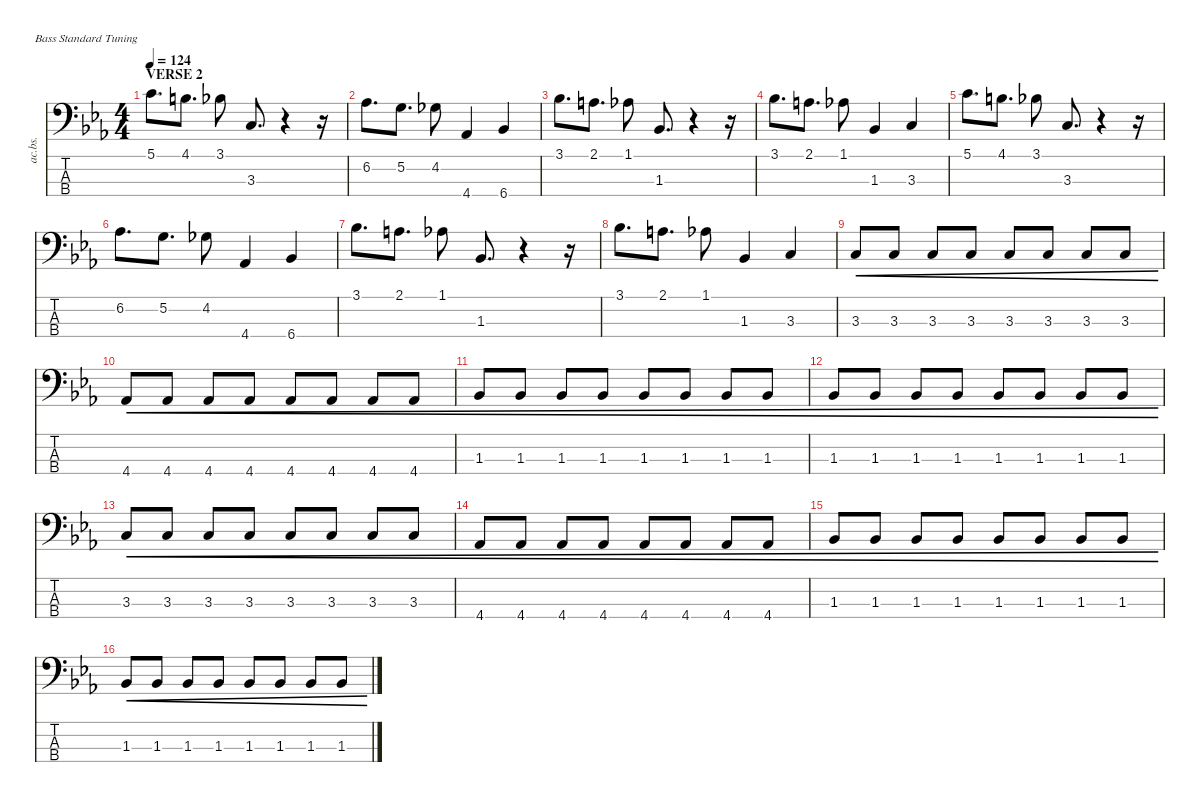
\defaultSystemsLayout 4
\hideDynamics
\bracketExtendMode nobrackets
\otherSystemsTrackNameOrientation horizontal
\track ("Acoustic Bass" "ac.bs.") {instrument acousticbass}
\staff {score tabs}
\tuning (G2 D2 A1 E1)
\ts (4 4)
\section ("" "VERSE 2")
\tempo 124
\clef f4
\ks cminor
5.1{acc forcenatural}.8{d dy mf beam Down} 4.1{acc forcenatural}.8{d beam Down} 3.1{acc b}.8{beam Down} 3.3{acc forcenatural}.8{d beam Up} r.4{beam Up} r.16{beam Up} |
6.2{acc b}.8{d beam Down} 5.2{acc forcenatural}.8{d beam Down} 4.2{acc b}.8{beam Down} 4.4{acc b}.4{beam Up} 6.4{acc b}.4{beam Up} |
3.1{acc b}.8{d beam Down} 2.1{acc forcenatural}.8{d beam Down} 1.1{acc b}.8{beam Down} 1.3{acc b}.8{d beam Up} r.4{beam Up} r.16{beam Up} |
3.1{acc b}.8{d beam Down} 2.1{acc forcenatural}.8{d beam Down} 1.1{acc b}.8{beam Down} 1.3{acc b}.4{beam Up} 3.3{acc forcenatural}.4{beam Up} |
5.1{acc forcenatural}.8{d beam Down} 4.1{acc forcenatural}.8{d beam Down} 3.1{acc b}.8{beam Down} 3.3{acc forcenatural}.8{d beam Up} r.4{beam Up} r.16{beam Up} |
6.2{acc b}.8{d beam Down} 5.2{acc forcenatural}.8{d beam Down} 4.2{acc b}.8{beam Down} 4.4{acc b}.4{beam Up} 6.4{acc b}.4{beam Up} |
3.1{acc b}.8{d beam Down} 2.1{acc forcenatural}.8{d beam Down} 1.1{acc b}.8{beam Down} 1.3{acc b}.8{d beam Up} r.4{beam Up} r.16{beam Up} |
3.1{acc b}.8{d beam Down} 2.1{acc forcenatural}.8{d beam Down} 1.1{acc b}.8{beam Down} 1.3{acc b}.4{beam Up} 3.3{acc forcenatural}.4{beam Up} |
3.3{acc forcenatural}.8{cre beam Up} 3.3{acc forcenatural}.8{cre beam Up} 3.3{acc forcenatural}.8{cre beam Up} 3.3{acc forcenatural}.8{cre beam Up} 3.3{acc forcenatural}.8{cre beam Up} 3.3{acc forcenatural}.8{cre beam Up} 3.3{acc forcenatural}.8{cre beam Up} 3.3{acc forcenatural}.8{cre beam Up} |
4.4{acc b}.8{cre beam Up} 4.4{acc b}.8{cre beam Up} 4.4{acc b}.8{cre beam Up} 4.4{acc b}.8{cre beam Up} 4.4{acc b}.8{cre beam Up} 4.4{acc b}.8{cre beam Up} 4.4{acc b}.8{cre beam Up} 4.4{acc b}.8{cre beam Up} |
1.3{acc b}.8{cre beam Up} 1.3{acc b}.8{cre beam Up} 1.3{acc b}.8{cre beam Up} 1.3{acc b}.8{cre beam Up} 1.3{acc b}.8{cre beam Up} 1.3{acc b}.8{cre beam Up} 1.3{acc b}.8{cre beam Up} 1.3{acc b}.8{cre beam Up} |
1.3{acc b}.8{cre beam Up} 1.3{acc b}.8{cre beam Up} 1.3{acc b}.8{cre beam Up} 1.3{acc b}.8{cre beam Up} 1.3{acc b}.8{cre beam Up} 1.3{acc b}.8{cre beam Up} 1.3{acc b}.8{cre beam Up} 1.3{acc b}.8{cre beam Up} |
3.3{acc forcenatural}.8{cre beam Up} 3.3{acc forcenatural}.8{cre beam Up} 3.3{acc forcenatural}.8{cre beam Up} 3.3{acc forcenatural}.8{cre beam Up} 3.3{acc forcenatural}.8{cre beam Up} 3.3{acc forcenatural}.8{cre beam Up} 3.3{acc forcenatural}.8{cre beam Up} 3.3{acc forcenatural}.8{cre beam Up} |
4.4{acc b}.8{cre beam Up} 4.4{acc b}.8{cre beam Up} 4.4{acc b}.8{cre beam Up} 4.4{acc b}.8{cre beam Up} 4.4{acc b}.8{cre beam Up} 4.4{acc b}.8{cre beam Up} 4.4{acc b}.8{cre beam Up} 4.4{acc b}.8{cre beam Up} |
1.3{acc b}.8{cre beam Up} 1.3{acc b}.8{cre beam Up} 1.3{acc b}.8{cre beam Up} 1.3{acc b}.8{cre beam Up} 1.3{acc b}.8{cre beam Up} 1.3{acc b}.8{cre beam Up} 1.3{acc b}.8{cre beam Up} 1.3{acc b}.8{cre beam Up} |
1.3{acc b}.8{cre beam Up} 1.3{acc b}.8{cre beam Up} 1.3{acc b}.8{cre beam Up} 1.3{acc b}.8{cre beam Up} 1.3{acc b}.8{cre beam Up} 1.3{acc b}.8{cre beam Up} 1.3{acc b}.8{cre beam Up} 1.3{acc b}.8{cre beam Up}
